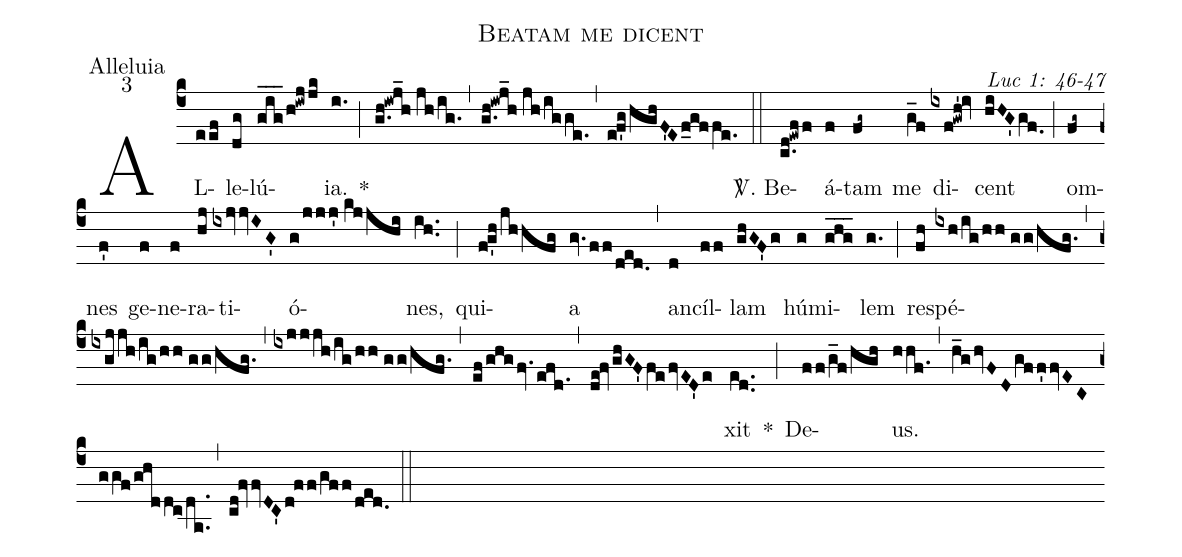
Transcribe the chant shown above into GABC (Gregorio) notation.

name: Beatam me dicent;
office-part: Alleluia;
mode: 3;
commentary: Luc 1: 46-47;
%%
(c4) AL(eef)le(dg)lú(g_i_g_/h!iwjjk)ia.(i.) *(;) (g.h!iwj_h//jh/ig.) (,) (g.h!iwj_h//jh/igge.) (,) (ef'g/hghF'Ef_gffe.) (::)
<sp>V/</sp>. Be(c.d!ewff)á(f)tam(fg~) me(g_f) di(ixf!gwh'!iv)cent(hiHG'gf.0) (;) om(fg~)nes(f') ge(f)ne(f)ra(hj)ti(ixjvvIG')ó(g/jjj'//kjjhi)nes,(ih..) (;) qui(fg'h/jhhfg)a(gv.ff/ded.) (,) an(d)cíl(ff)lam(ghGF'g) hú(g)mi(ghg___)lem(g.) (;) re(fh)spé(ixh/ig/hh//gg/hfg.)(,)(ixgjjh/ig/hh//gg/hfg.)(,)(ixjjjh/ig/hh//gg/hfg.)(,)(ef/ghgfv.efd.1)(,)(de!fvghGF'fefvED'e)xit(ed..) *(;)
De(ff/g_f/hgh)us.(hhf.) (,) (h_ghvFDgff'fvEC//ggf/ghddc/da..) (,) (cd!fvvDC'd!ff/gff/ded.) (::)
